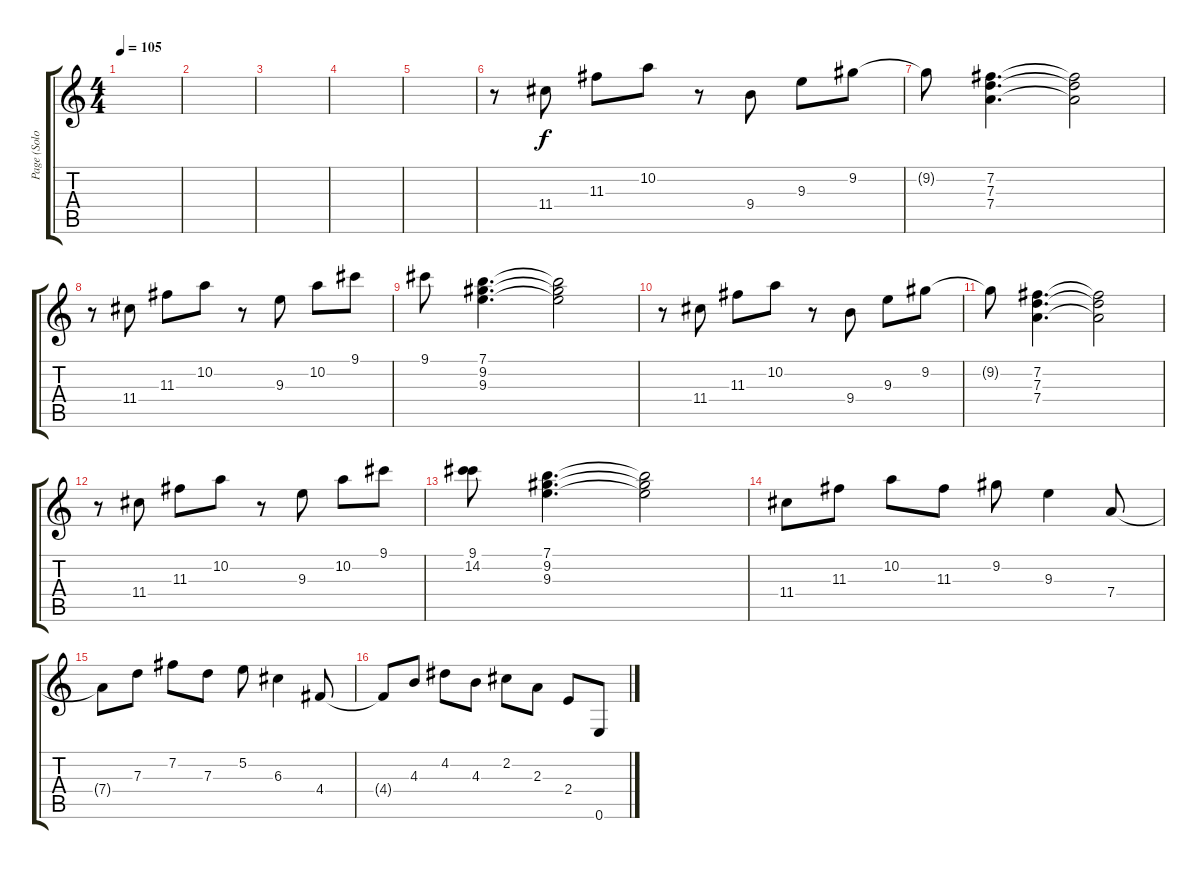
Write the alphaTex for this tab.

\track ("Page (Solo and Fills)" "Page (Solo") {instrument overdrivenguitar}
\staff {score tabs}
\tuning (E4 B3 G3 D3 A2 E2) {hide}
\ts (4 4)
\tempo 105
\clef g2
\ks c
|
|
|
|
|
r.8 11.4.8 11.3.8 10.2.8 r.8 9.4.8 9.3.8 9.2.8 |
9.2{t}.8 (7.2 7.3 7.4).4{d} (7.2{t} 7.3{t} 7.4{t}).2 |
r.8 11.4.8 11.3.8 10.2.8 r.8 9.3.8 10.2.8 9.1.8 |
9.1.8 (7.1 9.2 9.3).4{d} (7.1{t} 9.2{t} 9.3{t}).2 |
r.8 11.4.8 11.3.8 10.2.8 r.8 9.4.8 9.3.8 9.2.8 |
9.2{t}.8 (7.2 7.3 7.4).4{d} (7.2{t} 7.3{t} 7.4{t}).2 |
r.8 11.4.8 11.3.8 10.2.8 r.8 9.3.8 10.2.8 9.1.8 |
(9.1 14.2).8 (7.1 9.2 9.3).4{d} (7.1{t} 9.2{t} 9.3{t}).2 |
11.4.8 11.3.8 10.2.8 11.3.8 9.2.8 9.3.4 7.4.8 |
7.4{t}.8 7.3.8 7.2.8 7.3.8 5.2.8 6.3.4 4.4.8 |
4.4{t}.8 4.3.8 4.2.8 4.3.8 2.2.8 2.3.8 2.4.8 0.6.8
